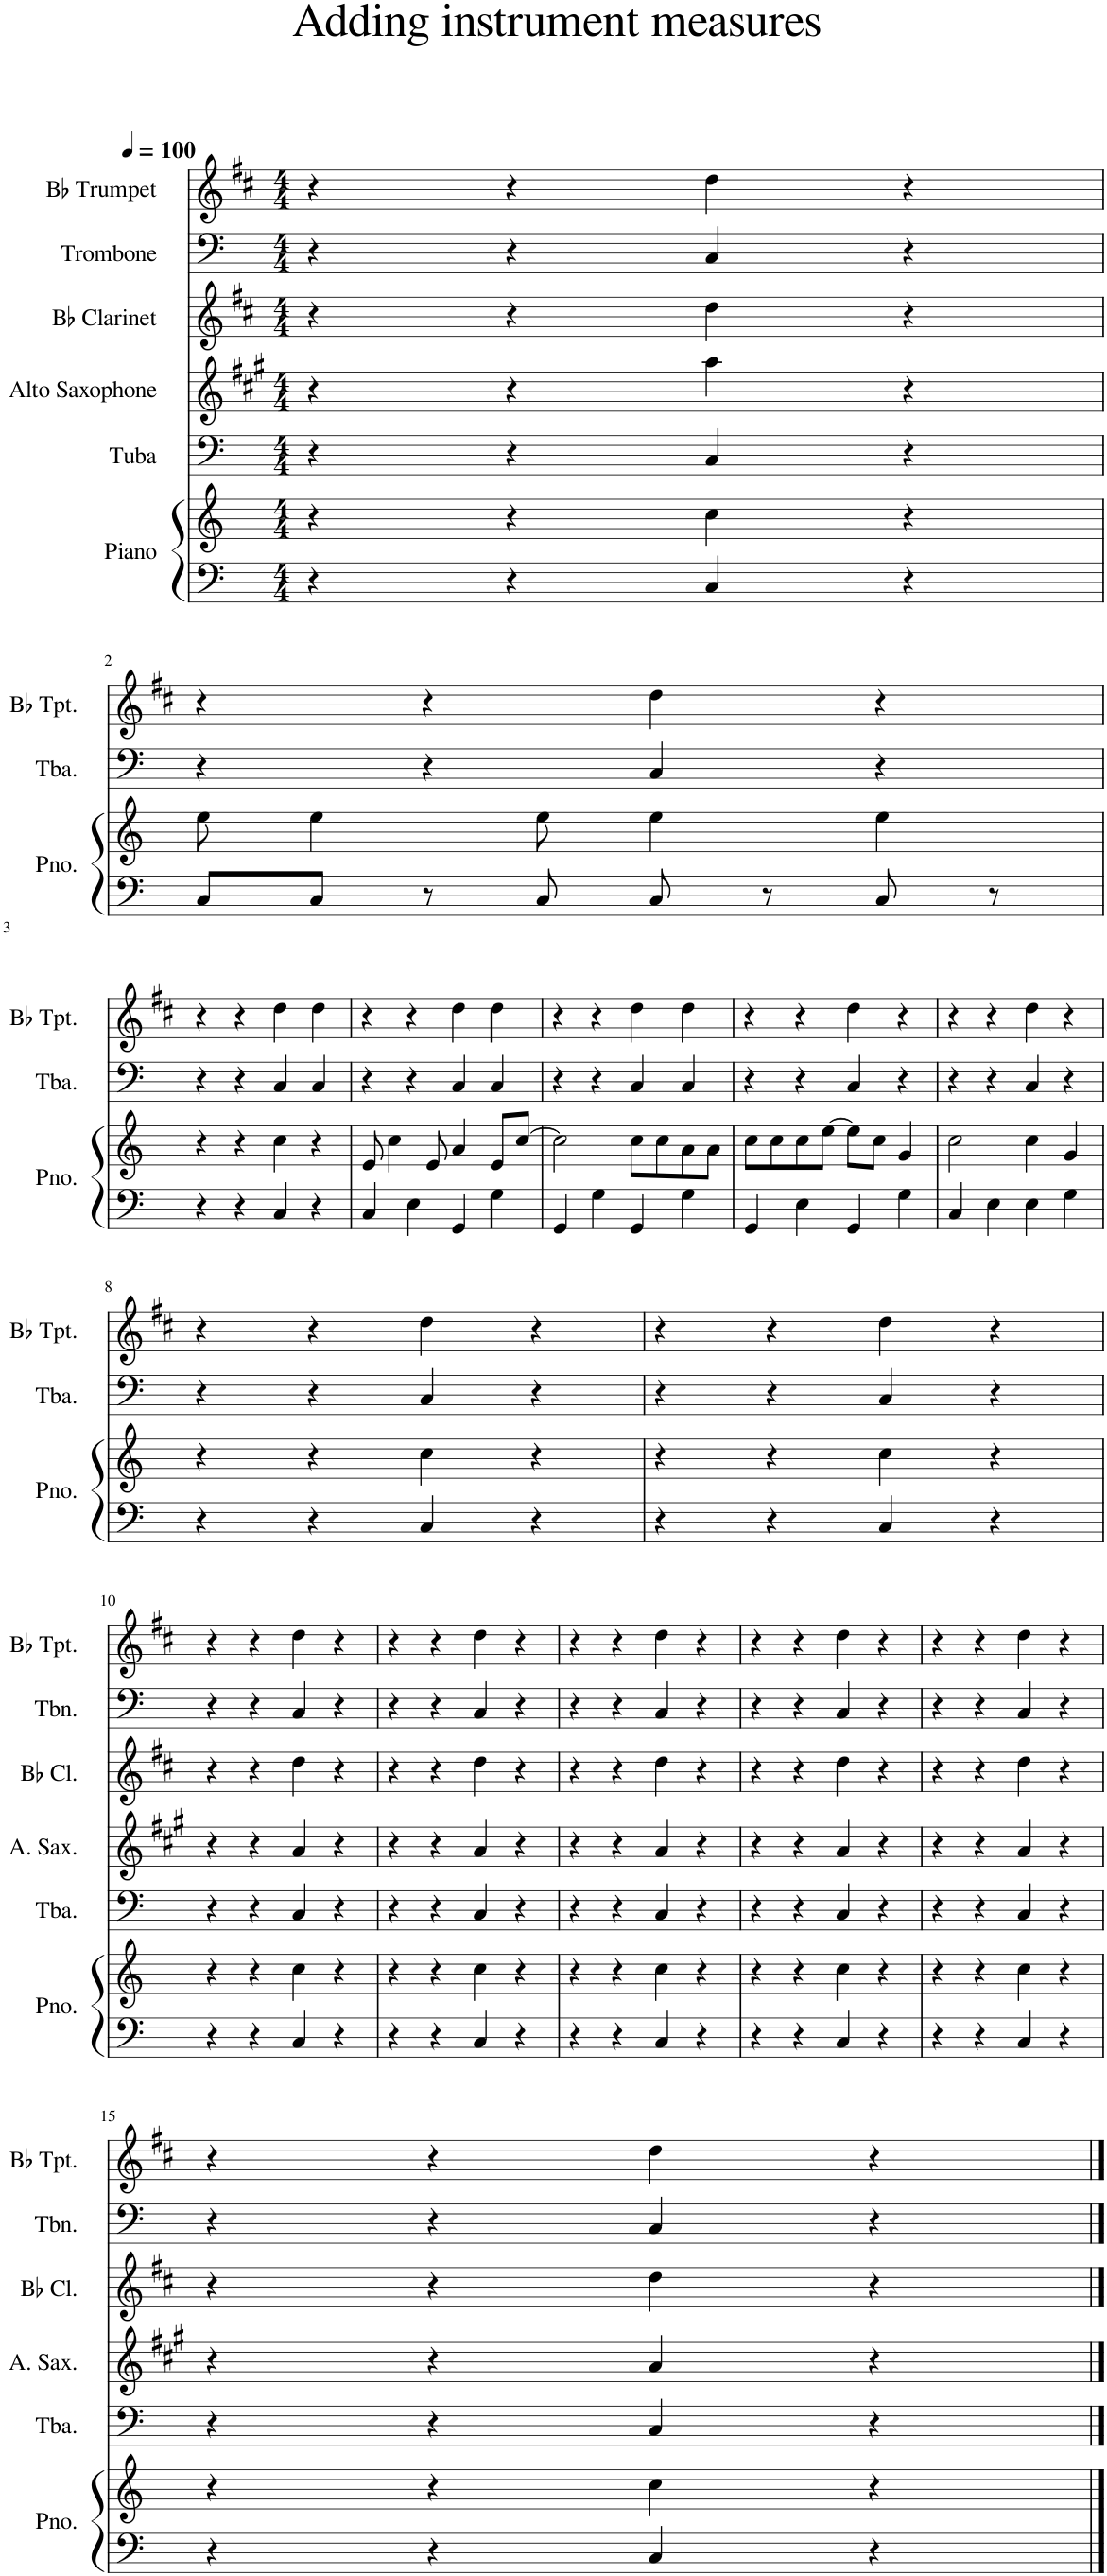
**kern	**kern	**kern	**kern	**kern	**kern	**kern
*part6	*part6	*part5	*part4	*part3	*part2	*part1
*staff7	*staff6	*staff5	*staff4	*staff3	*staff2	*staff1
*I"Piano	*	*I"Tuba	*I"Alto Saxophone	*I"Bb Clarinet	*I"Trombone	*I"Bb Trumpet
*I'Pno.	*	*I'Tba.	*I'A. Sax.	*I'Bb Cl.	*I'Tbn.	*I'Bb Tpt.
*clefF4	*clefG2	*clefF4	*clefG2	*clefG2	*clefF4	*clefG2
*	*	*	*Trd5c9	*Trd1c2	*	*Trd1c2
*k[]	*k[]	*k[]	*k[f#c#g#]	*k[f#c#]	*k[]	*k[f#c#]
*M4/4	*M4/4	*M4/4	*M4/4	*M4/4	*M4/4	*M4/4
*MM100	*MM100	*MM100	*MM100	*MM100	*MM100	*MM100
=1	=1	=1	=1	=1	=1	=1
4r	4r	4r	4r	4r	4r	4r
4r	4r	4r	4r	4r	4r	4r
4C/	4cc\	4C/	4aa\	4dd\	4C/	4dd\
4r	4r	4r	4r	4r	4r	4r
!!LO:LB:g=z
=2	=2	=2	=2	=2	=2	=2
*k[]	*k[]	*k[]	*k[f#c#g#]	*k[f#c#]	*k[]	*k[f#c#]
8C/L	8ee\	4r	1r	1r	1r	4r
8C/J	4ee\	.	.	.	.	.
8r	.	4r	.	.	.	4r
8C/	8ee\	.	.	.	.	.
8C/	4ee\	4C/	.	.	.	4dd\
8r	.	.	.	.	.	.
8C/	4ee\	4r	.	.	.	4r
8r	.	.	.	.	.	.
!!LO:LB:g=z
=3	=3	=3	=3	=3	=3	=3
4r	4r	4r	1r	1r	1r	4r
4r	4r	4r	.	.	.	4r
4C/	4cc\	4C/	.	.	.	4dd\
4r	4r	4C/	.	.	.	4dd\
=4	=4	=4	=4	=4	=4	=4
4C/	8e/	4r	1r	1r	1r	4r
.	4cc\	.	.	.	.	.
4E\	.	4r	.	.	.	4r
.	8e/	.	.	.	.	.
4GG/	4a/	4C/	.	.	.	4dd\
4G\	8e/L	4C/	.	.	.	4dd\
.	[8cc/J	.	.	.	.	.
=5	=5	=5	=5	=5	=5	=5
4GG/	2cc\]	4r	1r	1r	1r	4r
4G\	.	4r	.	.	.	4r
4GG/	8cc\L	4C/	.	.	.	4dd\
.	8cc\	.	.	.	.	.
4G\	8a\	4C/	.	.	.	4dd\
.	8a\J	.	.	.	.	.
=6	=6	=6	=6	=6	=6	=6
4GG/	8cc\L	4r	1r	1r	1r	4r
.	8cc\	.	.	.	.	.
4E\	8cc\	4r	.	.	.	4r
.	[8ee\J	.	.	.	.	.
4GG/	8ee\L]	4C/	.	.	.	4dd\
.	8cc\J	.	.	.	.	.
4G\	4g/	4r	.	.	.	4r
=7	=7	=7	=7	=7	=7	=7
4C/	2cc\	4r	1r	1r	1r	4r
4E\	.	4r	.	.	.	4r
4E\	4cc\	4C/	.	.	.	4dd\
4G\	4g/	4r	.	.	.	4r
!!LO:LB:g=z
=8	=8	=8	=8	=8	=8	=8
4r	4r	4r	1r	1r	1r	4r
4r	4r	4r	.	.	.	4r
4C/	4cc\	4C/	.	.	.	4dd\
4r	4r	4r	.	.	.	4r
=9	=9	=9	=9	=9	=9	=9
4r	4r	4r	1r	1r	1r	4r
4r	4r	4r	.	.	.	4r
4C/	4cc\	4C/	.	.	.	4dd\
4r	4r	4r	.	.	.	4r
!!LO:LB:g=z
=10	=10	=10	=10	=10	=10	=10
4r	4r	4r	4r	4r	4r	4r
4r	4r	4r	4r	4r	4r	4r
4C/	4cc\	4C/	4a/	4dd\	4C/	4dd\
4r	4r	4r	4r	4r	4r	4r
=11	=11	=11	=11	=11	=11	=11
4r	4r	4r	4r	4r	4r	4r
4r	4r	4r	4r	4r	4r	4r
4C/	4cc\	4C/	4a/	4dd\	4C/	4dd\
4r	4r	4r	4r	4r	4r	4r
=12	=12	=12	=12	=12	=12	=12
4r	4r	4r	4r	4r	4r	4r
4r	4r	4r	4r	4r	4r	4r
4C/	4cc\	4C/	4a/	4dd\	4C/	4dd\
4r	4r	4r	4r	4r	4r	4r
=13	=13	=13	=13	=13	=13	=13
4r	4r	4r	4r	4r	4r	4r
4r	4r	4r	4r	4r	4r	4r
4C/	4cc\	4C/	4a/	4dd\	4C/	4dd\
4r	4r	4r	4r	4r	4r	4r
=14	=14	=14	=14	=14	=14	=14
4r	4r	4r	4r	4r	4r	4r
4r	4r	4r	4r	4r	4r	4r
4C/	4cc\	4C/	4a/	4dd\	4C/	4dd\
4r	4r	4r	4r	4r	4r	4r
!!LO:LB:g=z
=15	=15	=15	=15	=15	=15	=15
4r	4r	4r	4r	4r	4r	4r
4r	4r	4r	4r	4r	4r	4r
4C/	4cc\	4C/	4a/	4dd\	4C/	4dd\
4r	4r	4r	4r	4r	4r	4r
==	==	==	==	==	==	==
*-	*-	*-	*-	*-	*-	*-
